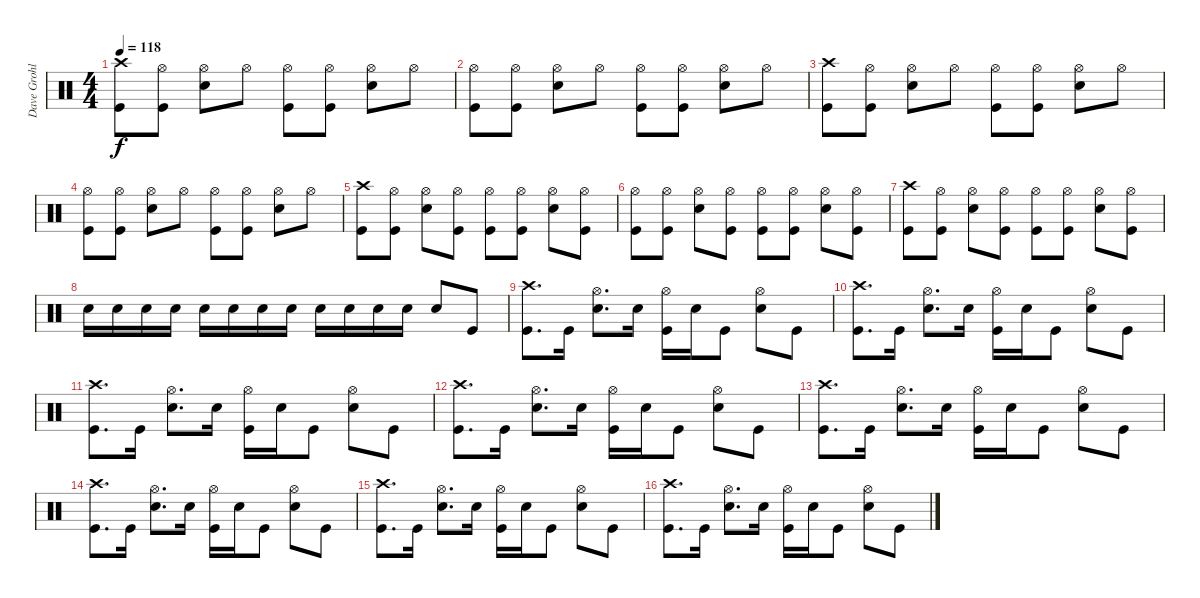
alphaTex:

\track ("Dave Grohl" "Dave Grohl") {instrument percussion}
\staff {score}
\articulation defaults
\ts (4 4)
\tempo 118
\clef neutral
\ks c
("Crash high (hit)" "Kick (hit)").8{dy f} ("Hi-Hat (open)" "Kick (hit)").8 ("Hi-Hat (open)" "Snare (hit) 2").8 "Hi-Hat (open)".8 ("Hi-Hat (open)" "Kick (hit)").8 ("Hi-Hat (open)" "Kick (hit)").8 ("Hi-Hat (open)" "Snare (hit) 2").8 "Hi-Hat (open)".8 |
("Hi-Hat (open)" "Kick (hit)").8 ("Hi-Hat (open)" "Kick (hit)").8 ("Hi-Hat (open)" "Snare (hit) 2").8 "Hi-Hat (open)".8 ("Hi-Hat (open)" "Kick (hit)").8 ("Hi-Hat (open)" "Kick (hit)").8 ("Hi-Hat (open)" "Snare (hit) 2").8 "Hi-Hat (open)".8 |
("Crash high (hit)" "Kick (hit)").8 ("Hi-Hat (open)" "Kick (hit)").8 ("Hi-Hat (open)" "Snare (hit) 2").8 "Hi-Hat (open)".8 ("Hi-Hat (open)" "Kick (hit)").8 ("Hi-Hat (open)" "Kick (hit)").8 ("Hi-Hat (open)" "Snare (hit) 2").8 "Hi-Hat (open)".8 |
("Hi-Hat (open)" "Kick (hit)").8 ("Hi-Hat (open)" "Kick (hit)").8 ("Hi-Hat (open)" "Snare (hit) 2").8 "Hi-Hat (open)".8 ("Hi-Hat (open)" "Kick (hit)").8 ("Hi-Hat (open)" "Kick (hit)").8 ("Hi-Hat (open)" "Snare (hit) 2").8 "Hi-Hat (open)".8 |
("Crash high (hit)" "Kick (hit)").8 ("Hi-Hat (open)" "Kick (hit)").8 ("Hi-Hat (open)" "Snare (hit) 2").8 ("Hi-Hat (open)" "Kick (hit)").8 ("Hi-Hat (open)" "Kick (hit)").8 ("Hi-Hat (open)" "Kick (hit)").8 ("Hi-Hat (open)" "Snare (hit) 2").8 ("Hi-Hat (open)" "Kick (hit)").8 |
("Hi-Hat (open)" "Kick (hit)").8 ("Hi-Hat (open)" "Kick (hit)").8 ("Hi-Hat (open)" "Snare (hit) 2").8 ("Hi-Hat (open)" "Kick (hit)").8 ("Hi-Hat (open)" "Kick (hit)").8 ("Hi-Hat (open)" "Kick (hit)").8 ("Hi-Hat (open)" "Snare (hit) 2").8 ("Hi-Hat (open)" "Kick (hit)").8 |
("Crash high (hit)" "Kick (hit)").8 ("Hi-Hat (open)" "Kick (hit)").8 ("Hi-Hat (open)" "Snare (hit) 2").8 ("Hi-Hat (open)" "Kick (hit)").8 ("Hi-Hat (open)" "Kick (hit)").8 ("Hi-Hat (open)" "Kick (hit)").8 ("Hi-Hat (open)" "Snare (hit) 2").8 ("Hi-Hat (open)" "Kick (hit)").8 |
"Snare (hit) 2".16 "Snare (hit) 2".16 "Snare (hit) 2".16 "Snare (hit) 2".16 "Snare (hit) 2".16 "Snare (hit) 2".16 "Snare (hit) 2".16 "Snare (hit) 2".16 "Snare (hit) 2".16 "Snare (hit) 2".16 "Snare (hit) 2".16 "Snare (hit) 2".16 "Snare (hit) 2".8 "Kick (hit)".8 |
("Crash high (hit)" "Kick (hit)").8{d} "Kick (hit)".16 ("Hi-Hat (open)" "Snare (hit) 2").8{d} "Snare (hit) 2".16 ("Hi-Hat (open)" "Kick (hit)").16 "Snare (hit) 2".16 "Kick (hit)".8 ("Hi-Hat (open)" "Snare (hit) 2").8 "Kick (hit)".8 |
("Crash high (hit)" "Kick (hit)").8{d} "Kick (hit)".16 ("Hi-Hat (open)" "Snare (hit) 2").8{d} "Snare (hit) 2".16 ("Hi-Hat (open)" "Kick (hit)").16 "Snare (hit) 2".16 "Kick (hit)".8 ("Hi-Hat (open)" "Snare (hit) 2").8 "Kick (hit)".8 |
("Crash high (hit)" "Kick (hit)").8{d} "Kick (hit)".16 ("Hi-Hat (open)" "Snare (hit) 2").8{d} "Snare (hit) 2".16 ("Hi-Hat (open)" "Kick (hit)").16 "Snare (hit) 2".16 "Kick (hit)".8 ("Hi-Hat (open)" "Snare (hit) 2").8 "Kick (hit)".8 |
("Crash high (hit)" "Kick (hit)").8{d} "Kick (hit)".16 ("Hi-Hat (open)" "Snare (hit) 2").8{d} "Snare (hit) 2".16 ("Hi-Hat (open)" "Kick (hit)").16 "Snare (hit) 2".16 "Kick (hit)".8 ("Hi-Hat (open)" "Snare (hit) 2").8 "Kick (hit)".8 |
("Crash high (hit)" "Kick (hit)").8{d} "Kick (hit)".16 ("Hi-Hat (open)" "Snare (hit) 2").8{d} "Snare (hit) 2".16 ("Hi-Hat (open)" "Kick (hit)").16 "Snare (hit) 2".16 "Kick (hit)".8 ("Hi-Hat (open)" "Snare (hit) 2").8 "Kick (hit)".8 |
("Crash high (hit)" "Kick (hit)").8{d} "Kick (hit)".16 ("Hi-Hat (open)" "Snare (hit) 2").8{d} "Snare (hit) 2".16 ("Hi-Hat (open)" "Kick (hit)").16 "Snare (hit) 2".16 "Kick (hit)".8 ("Hi-Hat (open)" "Snare (hit) 2").8 "Kick (hit)".8 |
("Crash high (hit)" "Kick (hit)").8{d} "Kick (hit)".16 ("Hi-Hat (open)" "Snare (hit) 2").8{d} "Snare (hit) 2".16 ("Hi-Hat (open)" "Kick (hit)").16 "Snare (hit) 2".16 "Kick (hit)".8 ("Hi-Hat (open)" "Snare (hit) 2").8 "Kick (hit)".8 |
("Crash high (hit)" "Kick (hit)").8{d} "Kick (hit)".16 ("Hi-Hat (open)" "Snare (hit) 2").8{d} "Snare (hit) 2".16 ("Hi-Hat (open)" "Kick (hit)").16 "Snare (hit) 2".16 "Kick (hit)".8 ("Hi-Hat (open)" "Snare (hit) 2").8 "Kick (hit)".8
